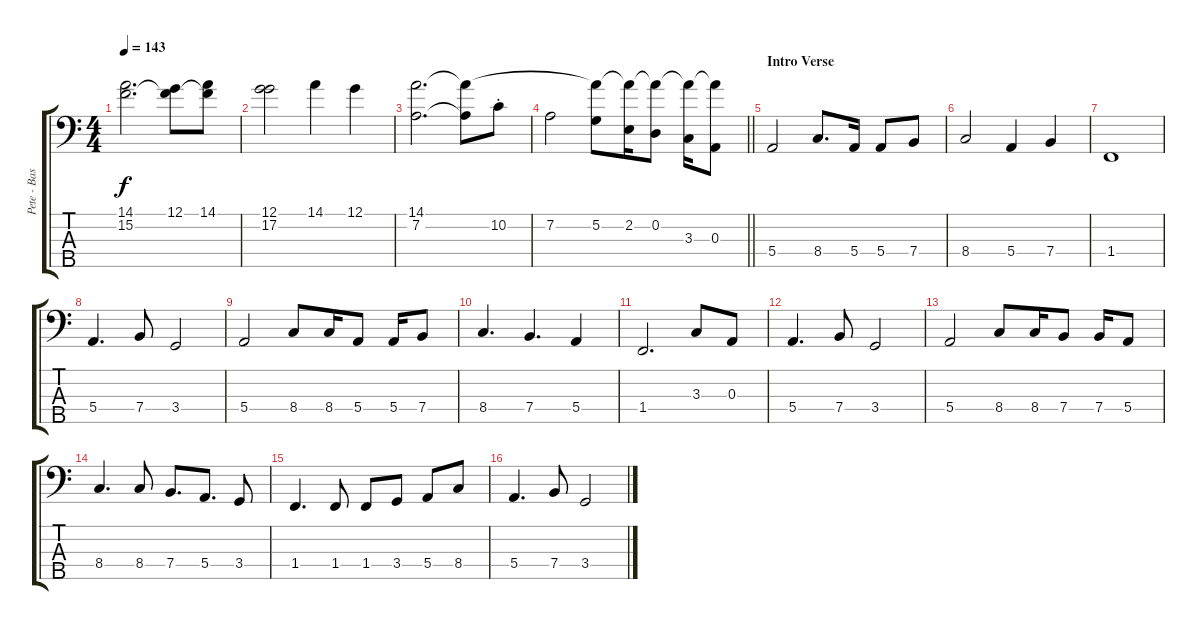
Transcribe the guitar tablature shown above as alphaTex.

\track ("Pete - Bass" "Pete - Bas") {instrument electricbassfinger}
\staff {score tabs}
\tuning (G2 D2 A1 E1 B0) {hide}
\ts (4 4)
\tempo 143
\clef f4
\ks c
(14.1 15.2).2{d dy f} (12.1 15.2{t}).8 (14.1 15.2{t}).8 |
(12.1 17.2).2 14.1.4 12.1.4 |
(14.1 7.2).2{d} (14.1{t} 7.2{t}).8 10.2{st}.8 |
\barLineRight lightlight
7.2.2 (14.1{t} 5.2).8 (14.1{t} 2.2).16 (14.1{t} 0.2).8 (14.1{t} 3.3).16 (14.1{t} 0.3).8 |
\section ("" "Intro Verse")
5.4.2{volume 14} 8.4.8{d} 5.4.16 5.4.8 7.4.8 |
8.4.2 5.4.4 7.4.4 |
1.4.1 |
5.4.4{d} 7.4.8 3.4.2 |
5.4.2 8.4.8 8.4.16 5.4.8 5.4.16 7.4.8 |
8.4.4{d} 7.4.4{d} 5.4.4 |
1.4.2{d} 3.3.8 0.3.8 |
5.4.4{d} 7.4.8 3.4.2 |
5.4.2 8.4.8 8.4.16 7.4.8 7.4.16 5.4.8 |
8.4.4{d} 8.4.8 7.4.8{d} 5.4.8{d} 3.4.8 |
1.4.4{d} 1.4.8 1.4.8 3.4.8 5.4.8 8.4.8 |
5.4.4{d} 7.4.8 3.4.2
